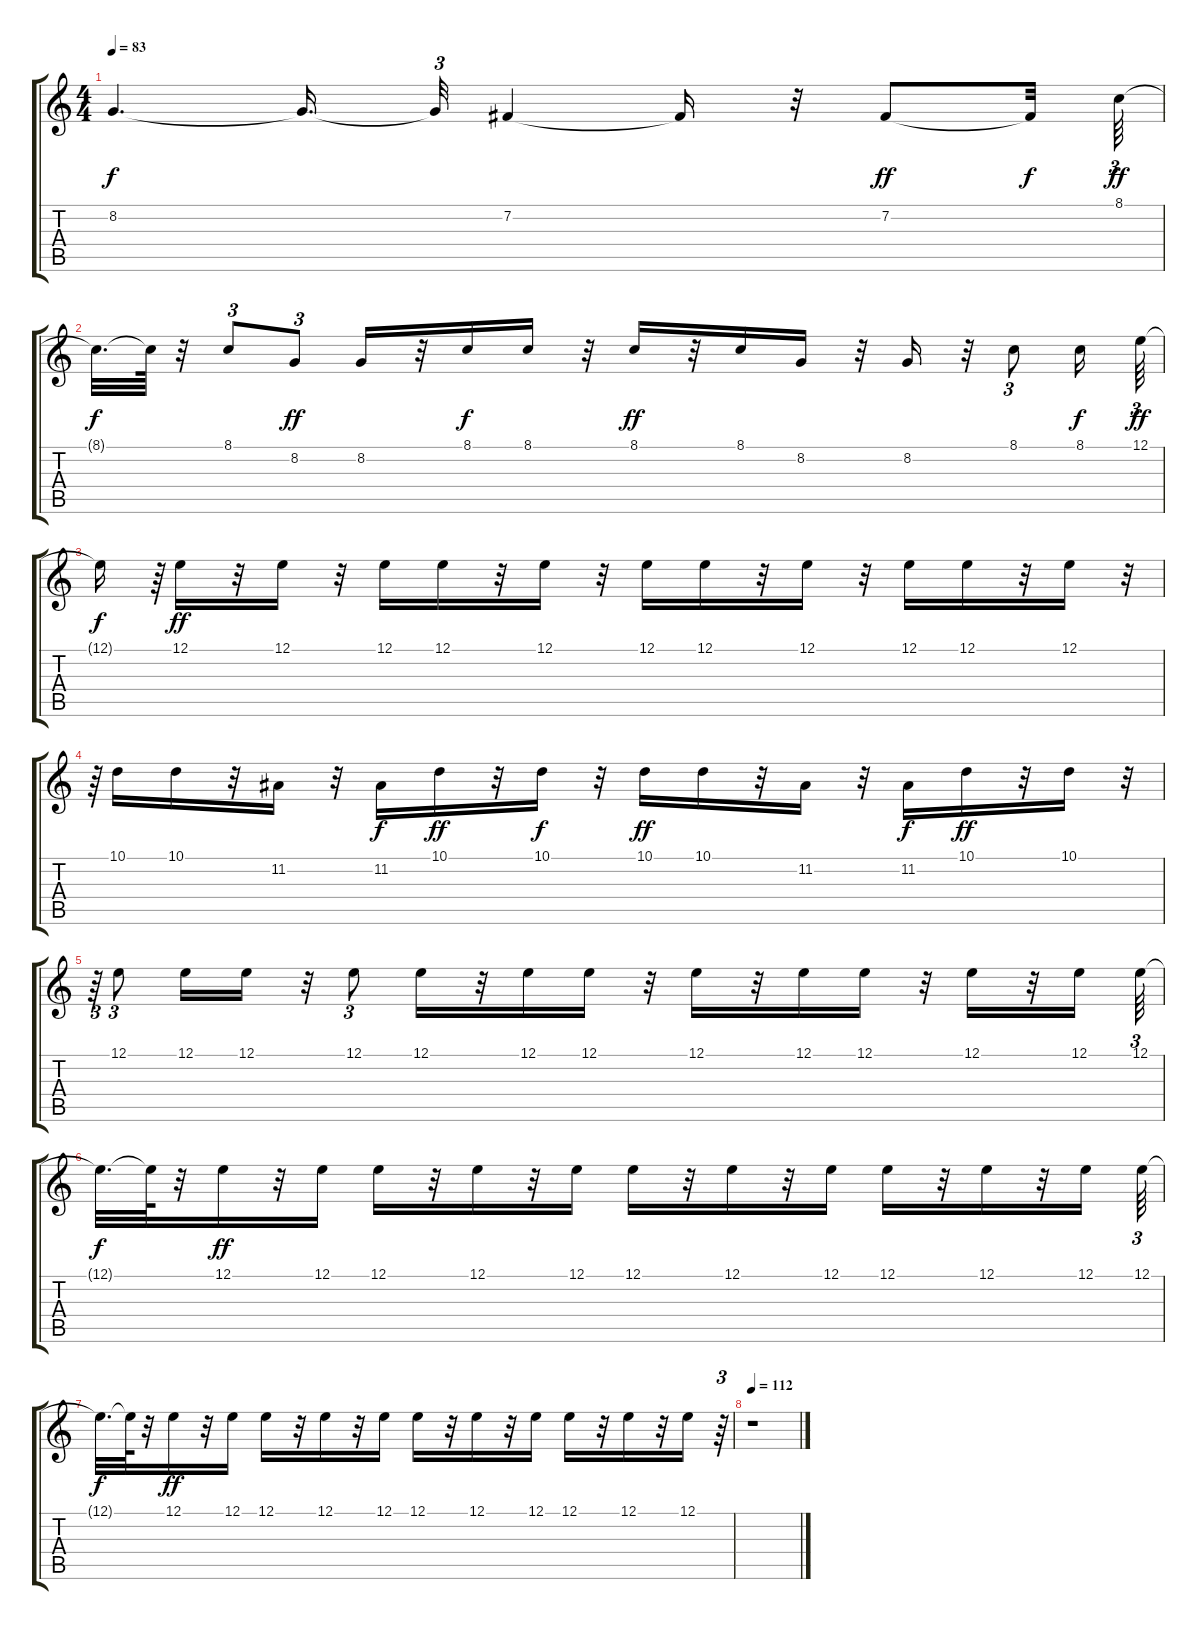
\track "" {instrument stringensemble1}
\staff {score tabs}
\tuning (E4 B3 G3 D3 A2 E2) {hide}
\ts (4 4)
\tempo 83
\clef g2
\ks c
8.2{t}.4{d dy f} 8.2{t}.16{d} 8.2{t}.32{tu (3 2)} 7.2.4 7.2{t}.16 r.32 7.2.8{dy ff} 7.2{t}.32{dy f} 8.1.64{tu (3 2) dy ff} |
8.1{t}.32{d dy f} 8.1{t}.64 r.32 8.1.8{tu (3 2)} 8.2.8{tu (3 2) dy ff} 8.2.16 r.32 8.1.16{dy f} 8.1.16 r.32 8.1.16{dy ff} r.32 8.1.16 8.2.16 r.32 8.2.16 r.32 8.1.8{tu (3 2)} 8.1.16{dy f} 12.1.64{tu (3 2) dy ff} |
12.1{t}.16{dy f} r.64{tu (3 2)} 12.1.16{dy ff} r.32 12.1.16 r.32 12.1.16 12.1.16 r.32 12.1.16 r.32 12.1.16 12.1.16 r.32 12.1.16 r.32 12.1.16 12.1.16 r.32 12.1.16 r.32{tu (3 2)} |
r.64{tu (3 2)} 10.1.16 10.1.16 r.32 11.2.16 r.32 11.2.16{dy f} 10.1.16{dy ff} r.32 10.1.16{dy f} r.32 10.1.16{dy ff} 10.1.16 r.32 11.2.16 r.32 11.2.16{dy f} 10.1.16{dy ff} r.32 10.1.16 r.32{tu (3 2)} |
r.64{tu (3 2)} 12.1.8{tu (3 2)} 12.1.16 12.1.16 r.32 12.1.8{tu (3 2)} 12.1.16 r.32 12.1.16 12.1.16 r.32 12.1.16 r.32 12.1.16 12.1.16 r.32 12.1.16 r.32 12.1.16 12.1.64{tu (3 2)} |
12.1{t}.32{d dy f} 12.1{t}.64 r.32 12.1.16{dy ff} r.32 12.1.16 12.1.16 r.32 12.1.16 r.32 12.1.16 12.1.16 r.32 12.1.16 r.32 12.1.16 12.1.16 r.32 12.1.16 r.32 12.1.16 12.1.64{tu (3 2)} |
12.1{t}.32{d dy f} 12.1{t}.64 r.32 12.1.16{dy ff} r.32 12.1.16 12.1.16 r.32 12.1.16 r.32 12.1.16 12.1.16 r.32 12.1.16 r.32 12.1.16 12.1.16 r.32 12.1.16 r.32 12.1.16 r.64{tu (3 2)} |
\tempo 112
r.1
